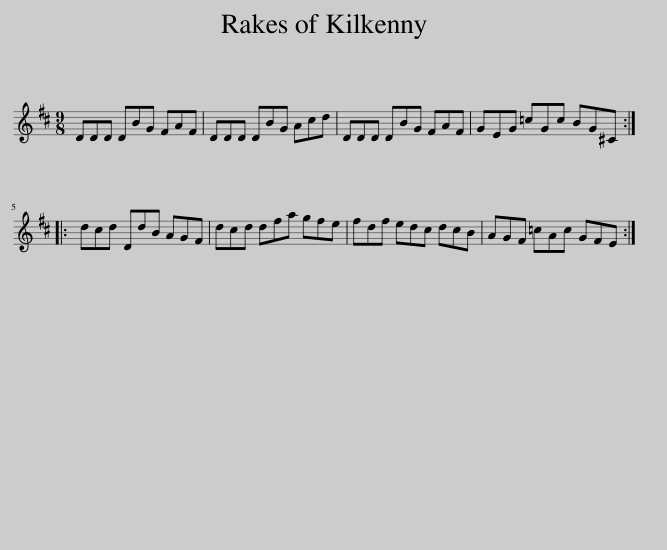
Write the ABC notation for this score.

X:1
L:1/8
M:9/8
I:linebreak $
K:D
V:1 treble
V:1
 DDD DBG FAF | DDD DBG Acd | DDD DBG FAF | GEG =cGc BG^C ::$ dcd DdB AGF | %5
 dcd dfa gfe | fdf edc dcB | AGF =cAc GFE :| %8
